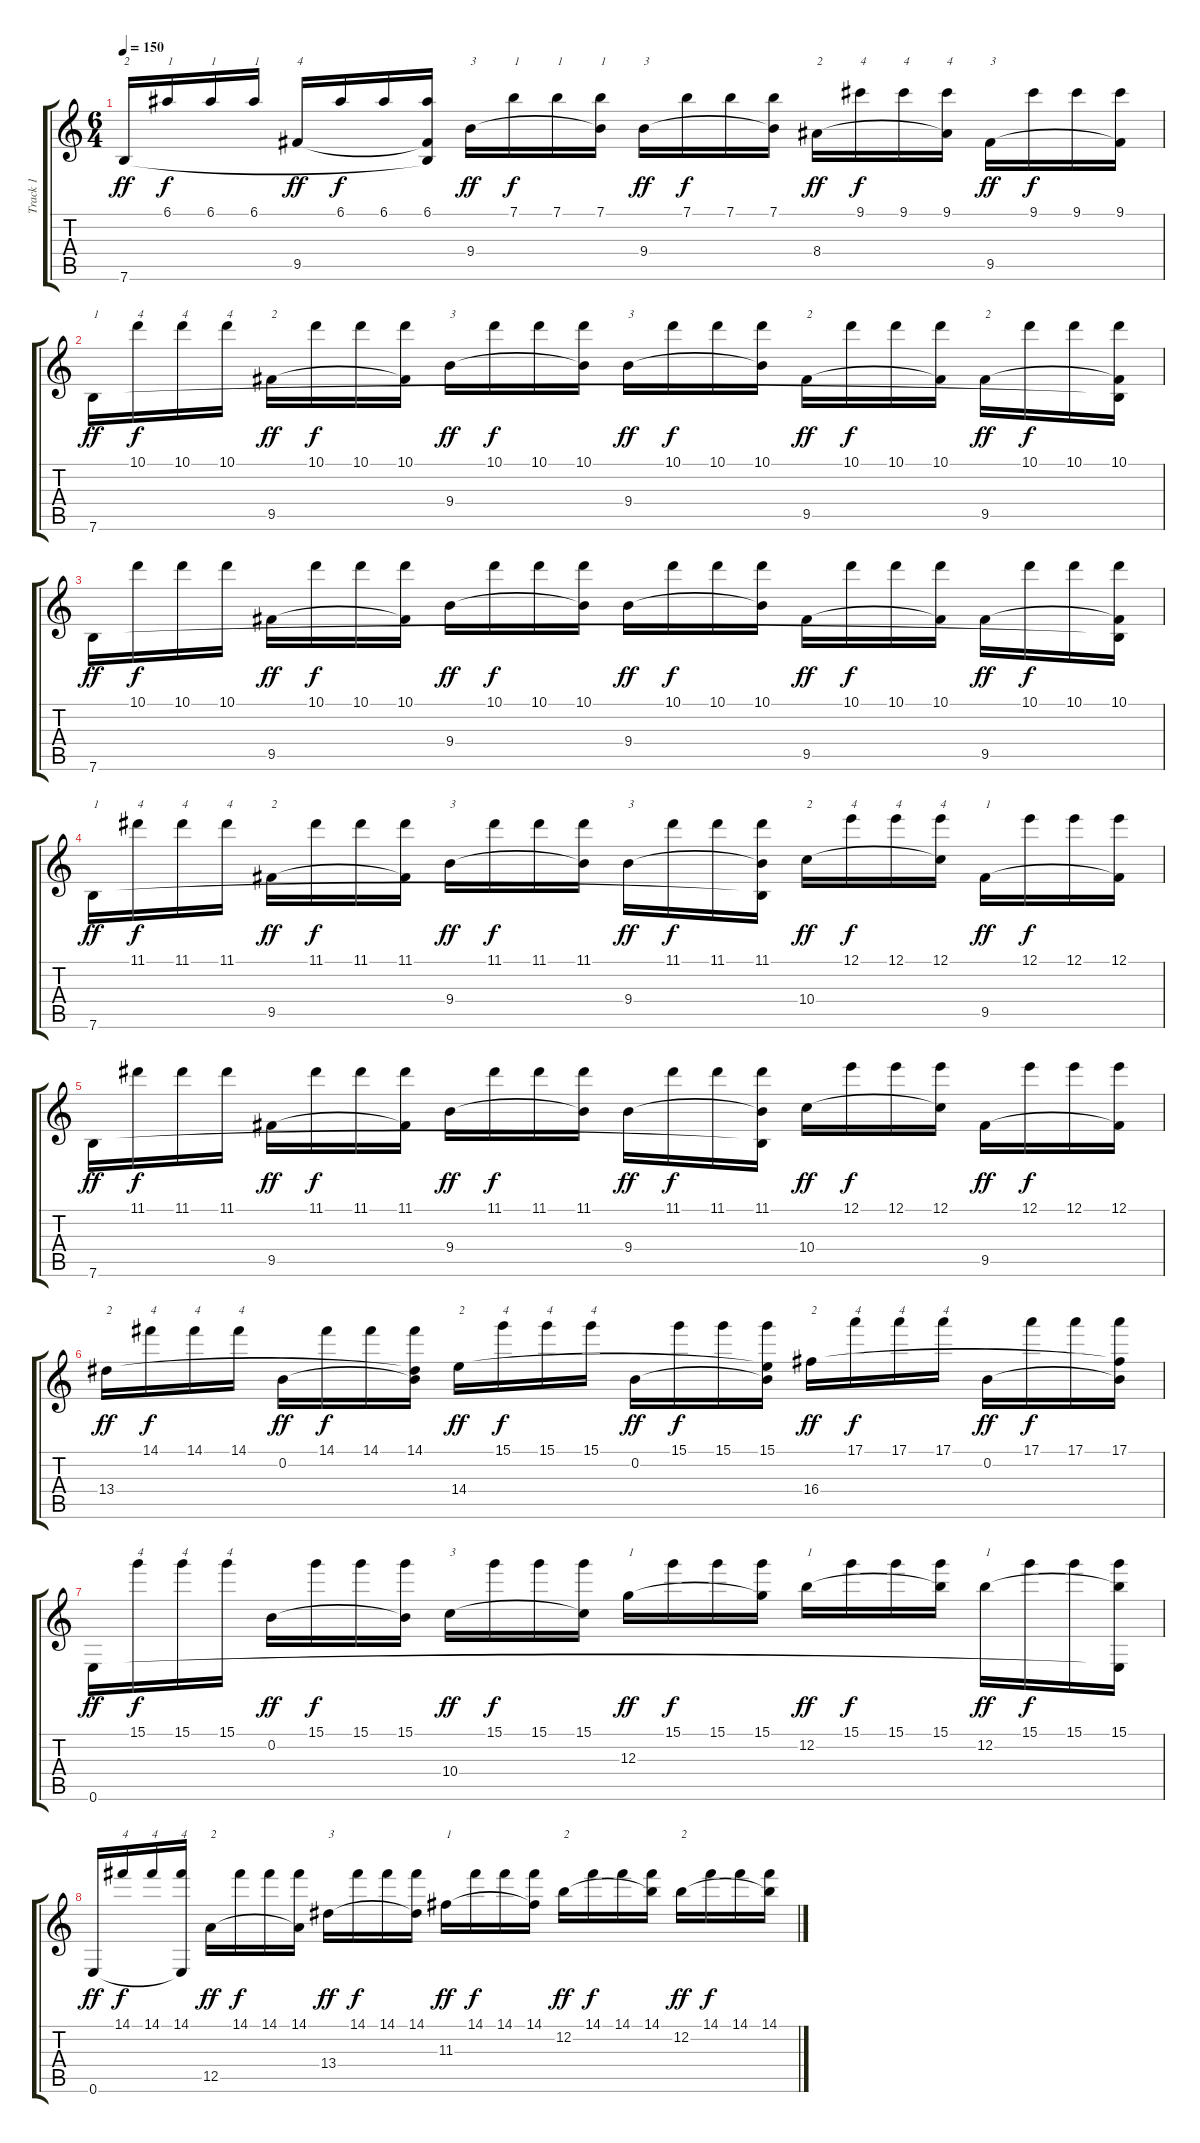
\track ("Track 1" "Track 1") {instrument acousticguitarnylon}
\staff {score tabs}
\tuning (E4 B3 G3 D3 A2 E2) {hide}
\ts (6 4)
\tempo 150
\clef g2
\ks c
7.6.16{txt "2" dy ff} 6.1.16{txt "1" dy f} 6.1.16{txt "1"} 6.1.16{txt "1"} 9.5.16{txt "4" dy ff} 6.1.16{dy f} 6.1.16 (6.1 9.5{t} 7.6{t}).16 9.4.16{txt "3" dy ff} 7.1.16{txt "1" dy f} 7.1.16{txt "1"} (7.1 9.4{t}).16{txt "1"} 9.4.16{txt "3" dy ff} 7.1.16{dy f} 7.1.16 (7.1 9.4{t}).16 8.4.16{txt "2" dy ff} 9.1.16{txt "4" dy f} 9.1.16{txt "4"} (9.1 8.4{t}).16{txt "4"} 9.5.16{txt "3" dy ff} 9.1.16{dy f} 9.1.16 (9.1 9.5{t}).16 |
7.6.16{txt "1" dy ff} 10.1.16{txt "4" dy f} 10.1.16{txt "4"} 10.1.16{txt "4"} 9.5.16{txt "2" dy ff} 10.1.16{dy f} 10.1.16 (10.1 9.5{t}).16 9.4.16{txt "3" dy ff} 10.1.16{dy f} 10.1.16 (10.1 9.4{t}).16 9.4.16{txt "3" dy ff} 10.1.16{dy f} 10.1.16 (10.1 9.4{t}).16 9.5.16{txt "2" dy ff} 10.1.16{dy f} 10.1.16 (10.1 9.5{t}).16 9.5.16{txt "2" dy ff} 10.1.16{dy f} 10.1.16 (10.1 9.5{t} 7.6{t}).16 |
7.6.16{dy ff} 10.1.16{dy f} 10.1.16 10.1.16 9.5.16{dy ff} 10.1.16{dy f} 10.1.16 (10.1 9.5{t}).16 9.4.16{dy ff} 10.1.16{dy f} 10.1.16 (10.1 9.4{t}).16 9.4.16{dy ff} 10.1.16{dy f} 10.1.16 (10.1 9.4{t}).16 9.5.16{dy ff} 10.1.16{dy f} 10.1.16 (10.1 9.5{t}).16 9.5.16{dy ff} 10.1.16{dy f} 10.1.16 (10.1 9.5{t} 7.6{t}).16 |
7.6.16{txt "1" dy ff} 11.1.16{txt "4" dy f} 11.1.16{txt "4"} 11.1.16{txt "4"} 9.5.16{txt "2" dy ff} 11.1.16{dy f} 11.1.16 (11.1 9.5{t}).16 9.4.16{txt "3" dy ff} 11.1.16{dy f} 11.1.16 (11.1 9.4{t}).16 9.4.16{txt "3" dy ff} 11.1.16{dy f} 11.1.16 (11.1 9.4{t} 7.6{t}).16 10.4.16{txt "2" dy ff} 12.1.16{txt "4" dy f} 12.1.16{txt "4"} (12.1 10.4{t}).16{txt "4"} 9.5.16{txt "1" dy ff} 12.1.16{dy f} 12.1.16 (12.1 9.5{t}).16 |
7.6.16{dy ff} 11.1.16{dy f} 11.1.16 11.1.16 9.5.16{dy ff} 11.1.16{dy f} 11.1.16 (11.1 9.5{t}).16 9.4.16{dy ff} 11.1.16{dy f} 11.1.16 (11.1 9.4{t}).16 9.4.16{dy ff} 11.1.16{dy f} 11.1.16 (11.1 9.4{t} 7.6{t}).16 10.4.16{dy ff} 12.1.16{dy f} 12.1.16 (12.1 10.4{t}).16 9.5.16{dy ff} 12.1.16{dy f} 12.1.16 (12.1 9.5{t}).16 |
13.4.16{txt "2" dy ff} 14.1.16{txt "4" dy f} 14.1.16{txt "4"} 14.1.16{txt "4"} 0.2.16{dy ff} 14.1.16{dy f} 14.1.16 (14.1 0.2{t} 13.4{t}).16 14.4.16{txt "2" dy ff} 15.1.16{txt "4" dy f} 15.1.16{txt "4"} 15.1.16{txt "4"} 0.2.16{dy ff} 15.1.16{dy f} 15.1.16 (15.1 0.2{t} 14.4{t}).16 16.4.16{txt "2" dy ff} 17.1.16{txt "4" dy f} 17.1.16{txt "4"} 17.1.16{txt "4"} 0.2.16{dy ff} 17.1.16{dy f} 17.1.16 (17.1 0.2{t} 16.4{t}).16 |
0.6.16{dy ff} 15.1.16{txt "4" dy f} 15.1.16{txt "4"} 15.1.16{txt "4"} 0.2.16{dy ff} 15.1.16{dy f} 15.1.16 (15.1 0.2{t}).16 10.4.16{txt "3" dy ff} 15.1.16{dy f} 15.1.16 (15.1 10.4{t}).16 12.3.16{txt "1" dy ff} 15.1.16{dy f} 15.1.16 (15.1 12.3{t}).16 12.2.16{txt "1" dy ff} 15.1.16{dy f} 15.1.16 (15.1 12.2{t}).16 12.2.16{txt "1" dy ff} 15.1.16{dy f} 15.1.16 (15.1 12.2{t} 0.6{t}).16 |
0.6.16{dy ff} 14.1.16{txt "4" dy f} 14.1.16{txt "4"} (14.1 0.6{t}).16{txt "4"} 12.5.16{txt "2" dy ff} 14.1.16{dy f} 14.1.16 (14.1 12.5{t}).16 13.4.16{txt "3" dy ff} 14.1.16{dy f} 14.1.16 (14.1 13.4{t}).16 11.3.16{txt "1" dy ff} 14.1.16{dy f} 14.1.16 (14.1 11.3{t}).16 12.2.16{txt "2" dy ff} 14.1.16{dy f} 14.1.16 (14.1 12.2{t}).16 12.2.16{txt "2" dy ff} 14.1.16{dy f} 14.1.16 (14.1 12.2{t}).16
